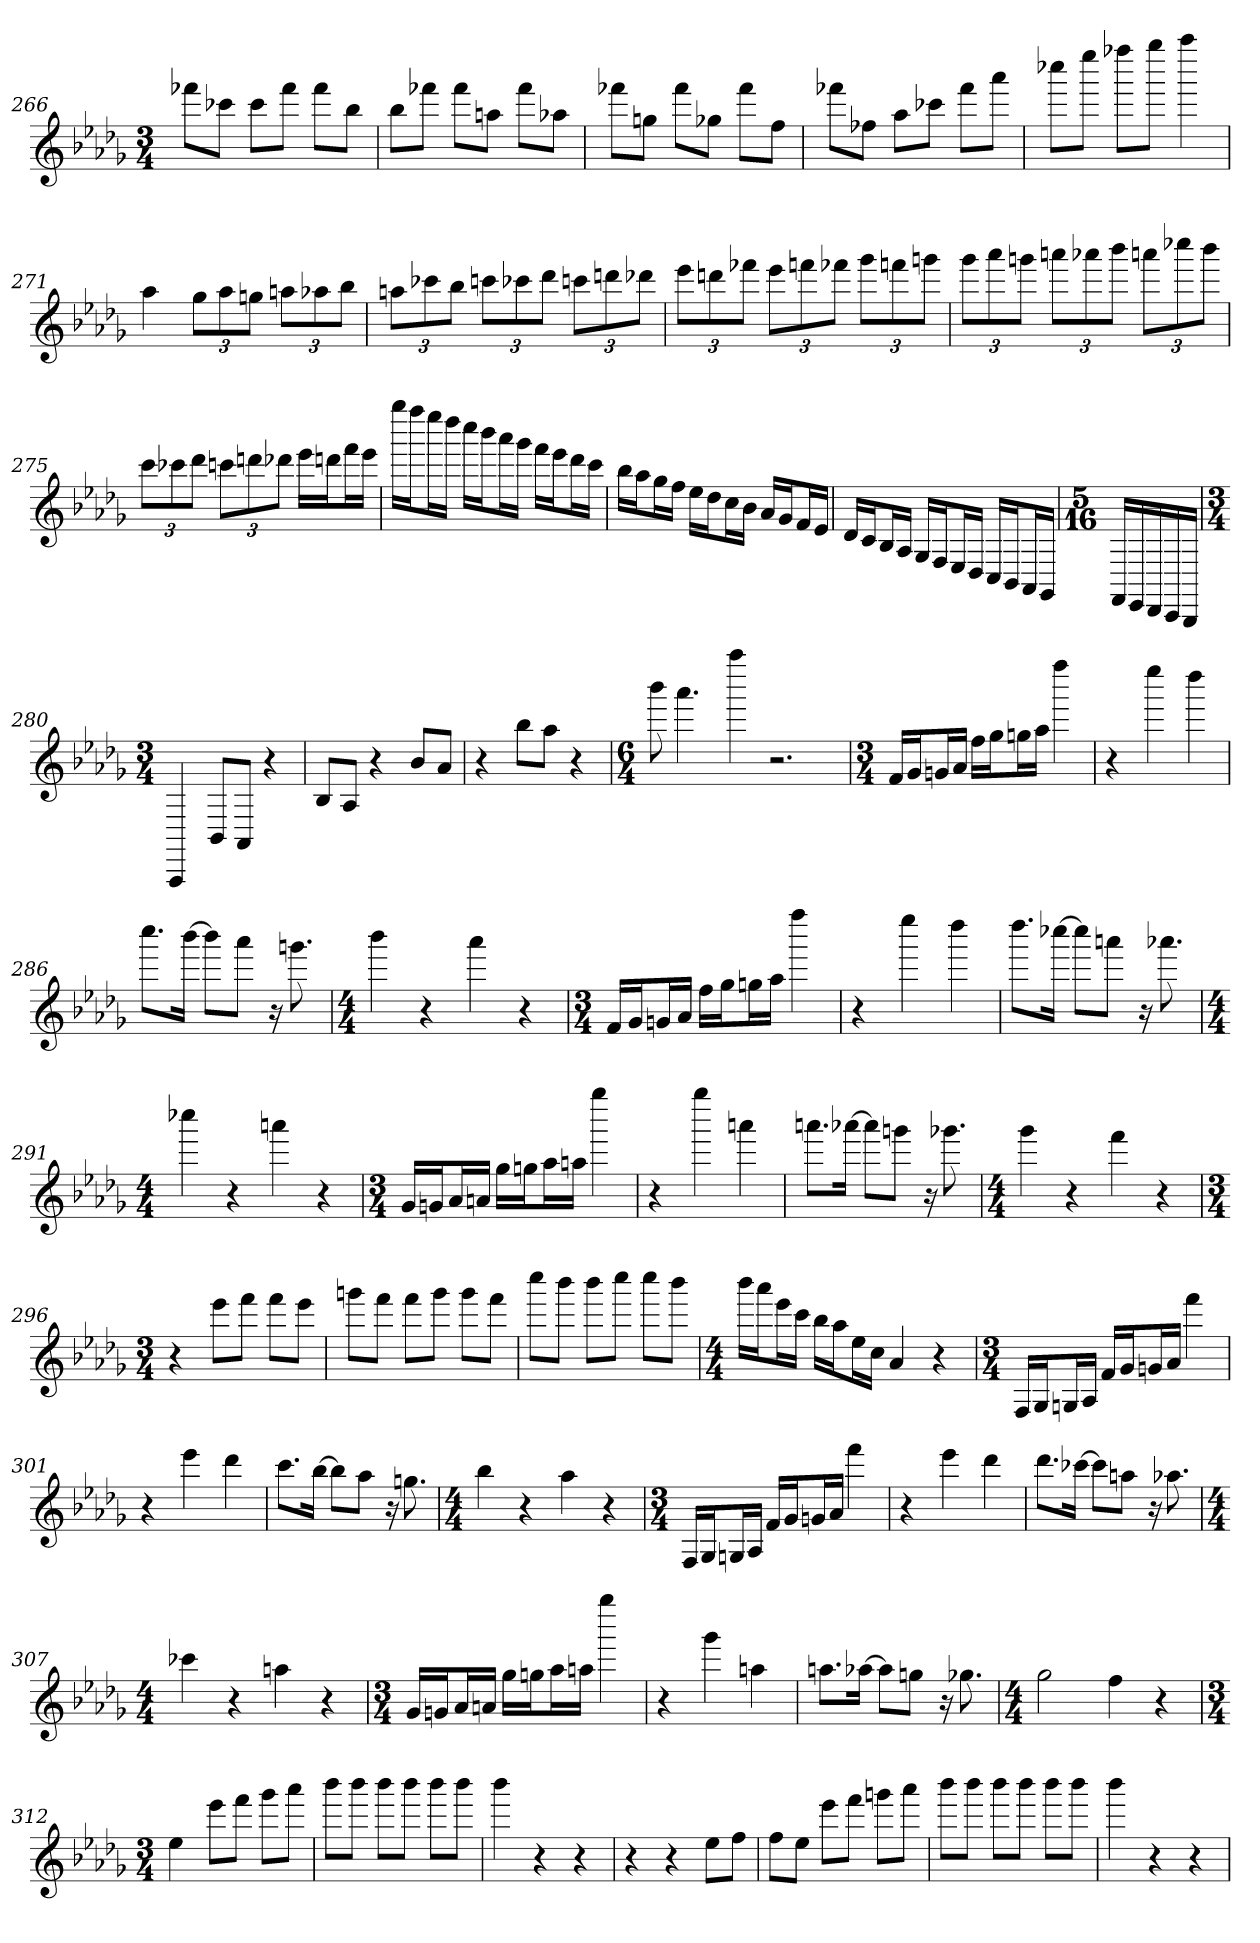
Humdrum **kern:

**kern
*part1
*staff1
*clefG2
*k[b-e-a-d-g-]
*D-:
*M3/4
=266
8fff-X\L
8ccc-X\J
8ccc-\L
8fff-\J
8fff-\L
8bb-\J
=267
8bb-\L
8fff-X\J
8fff-\L
8aan\J
8fff-\L
8aa-X\J
=268
8fff-X\L
8ggn\J
8fff-\L
8gg-X\J
8fff-\L
8ff\J
=269
8fff-X\L
8ff-X\J
8aa-\L
8ccc-X\J
8fff-\L
8aaa-\J
=270
8cccc-X\L
8eeee-\J
8ffff-X\L
8gggg-\J
4aaaa-
=271
4aa-
12gg-\L
12aa-\
12ggn\J
12aan\L
12aa-X\
12bb-\J
=272
12aan\L
12ccc-X\
12bb-\J
12cccn\L
12ccc-X\
12ddd-\J
12cccn\L
12dddn\
12ddd-X\J
=273
12eee-\L
12dddn\
12fff-X\J
12eee-\L
12fffn\
12fff-X\J
12ggg-\L
12fffn\
12gggn\J
=274
12ggg-\L
12aaa-\
12gggn\J
12aaan\L
12aaa-X\
12bbb-\J
12aaan\L
12cccc-X\
12bbb-\J
=275
12ccc\L
12ccc-X\
12ddd-\J
12cccn\L
12dddn\
12ddd-X\J
16eee-\LL
16dddn\J
16fff\L
16eee-\JJ
=276
16gggg-\LL
16ffff\J
16eeee-\L
16dddd-\JJ
16cccc\LL
16bbb-\J
16aaa-\L
16ggg-\JJ
16fff\LL
16eee-\J
16ddd-\L
16ccc\JJ
=277
16bb-\LL
16aa-\J
16gg-\L
16ff\JJ
16ee-\LL
16dd-\J
16cc\L
16b-\JJ
16a-/LL
16g-/J
16f/L
16e-/JJ
=278
16d-/LL
16c/J
16B-/L
16A-/JJ
16G-/LL
16F/J
16E-/L
16D-/JJ
16C/LL
16BB-/J
16AA-/L
16GG-/JJ
=279
*M5/16
16FF/LL
16EE-/
16DD-/
16CC/
16BBB-/JJ
=280
*M3/4
4AAA-
8BB-/L
8AA-/J
4r
=281
8B-/L
8A-/J
4r
8b-/L
8a-/J
=282
4r
8bb-\L
8aa-\J
4r
=283
*M6/4
8bbb-
4.aaa-
4aaaa-
2.r
=284
*M3/4
16f/LL
16g-/J
16gn/L
16a-/JJ
16ff\LL
16gg-\J
16ggn\L
16aa-\JJ
4ffff
=285
4r
4eeee-
4dddd-
=286
8.cccc\L
[16bbb-\Jk
8bbb-\L]
8aaa-\J
16r
8.gggn
=287
*M4/4
4bbb-
4r
4aaa-
4r
=288
*M3/4
16f/LL
16g-/J
16gn/L
16a-/JJ
16ff\LL
16gg-\J
16ggn\L
16aa-\JJ
4ffff
=289
4r
4eeee-
4dddd-
=290
8.dddd-\L
[16cccc-X\Jk
8cccc-\L]
8aaan\J
16r
8.aaa-X
=291
*M4/4
4cccc-X
4r
4aaan
4r
=292
*M3/4
16g-/LL
16gn/J
16a-/L
16an/JJ
16gg-\LL
16ggn\J
16aa-\L
16aan\JJ
4gggg-
=293
4r
4gggg-
4aaan
=294
8.aaan\L
[16aaa-X\Jk
8aaa-\L]
8gggn\J
16r
8.ggg-X
=295
*M4/4
4ggg-
4r
4fff
4r
=296
*M3/4
4r
8eee-\L
8fff\J
8fff\L
8eee-\J
=297
8gggn\L
8fff\J
8fff\L
8ggg\J
8ggg\L
8fff\J
=298
8cccc\L
8bbb-\J
8bbb-\L
8cccc\J
8cccc\L
8bbb-\J
=299
*M4/4
16bbb-\LL
16aaa-\J
16eee-\L
16ccc\JJ
16bb-\LL
16aa-\J
16ee-\L
16cc\JJ
4a-
4r
=300
*M3/4
16F/LL
16G-/J
16Gn/L
16A-/JJ
16f/LL
16g-/J
16gn/L
16a-/JJ
4fff
=301
4r
4eee-
4ddd-
=302
8.ccc\L
[16bb-\Jk
8bb-\L]
8aa-\J
16r
8.ggn
=303
*M4/4
4bb-
4r
4aa-
4r
=304
*M3/4
16F/LL
16G-/J
16Gn/L
16A-/JJ
16f/LL
16g-/J
16gn/L
16a-/JJ
4fff
=305
4r
4eee-
4ddd-
=306
8.ddd-\L
[16ccc-X\Jk
8ccc-\L]
8aan\J
16r
8.aa-X
=307
*M4/4
4ccc-X
4r
4aan
4r
=308
*M3/4
16g-/LL
16gn/J
16a-/L
16an/JJ
16gg-\LL
16ggn\J
16aa-\L
16aan\JJ
4gggg-
=309
4r
4ggg-
4aan
=310
8.aan\L
[16aa-X\Jk
8aa-\L]
8ggn\J
16r
8.gg-X
=311
*M4/4
2gg-
4ff
4r
=312
*M3/4
4ee-
8eee-\L
8fff\J
8ggg-\L
8aaa-\J
=313
8bbb-\L
8bbb-\J
8bbb-\L
8bbb-\J
8bbb-\L
8bbb-\J
=314
4bbb-
4r
4r
=315
4r
4r
8ee-\L
8ff\J
=316
8ff\L
8ee-\J
8eee-\L
8fff\J
8gggn\L
8aaa-\J
=317
8bbb-\L
8bbb-\J
8bbb-\L
8bbb-\J
8bbb-\L
8bbb-\J
=318
4bbb-
4r
4r
=
*-
